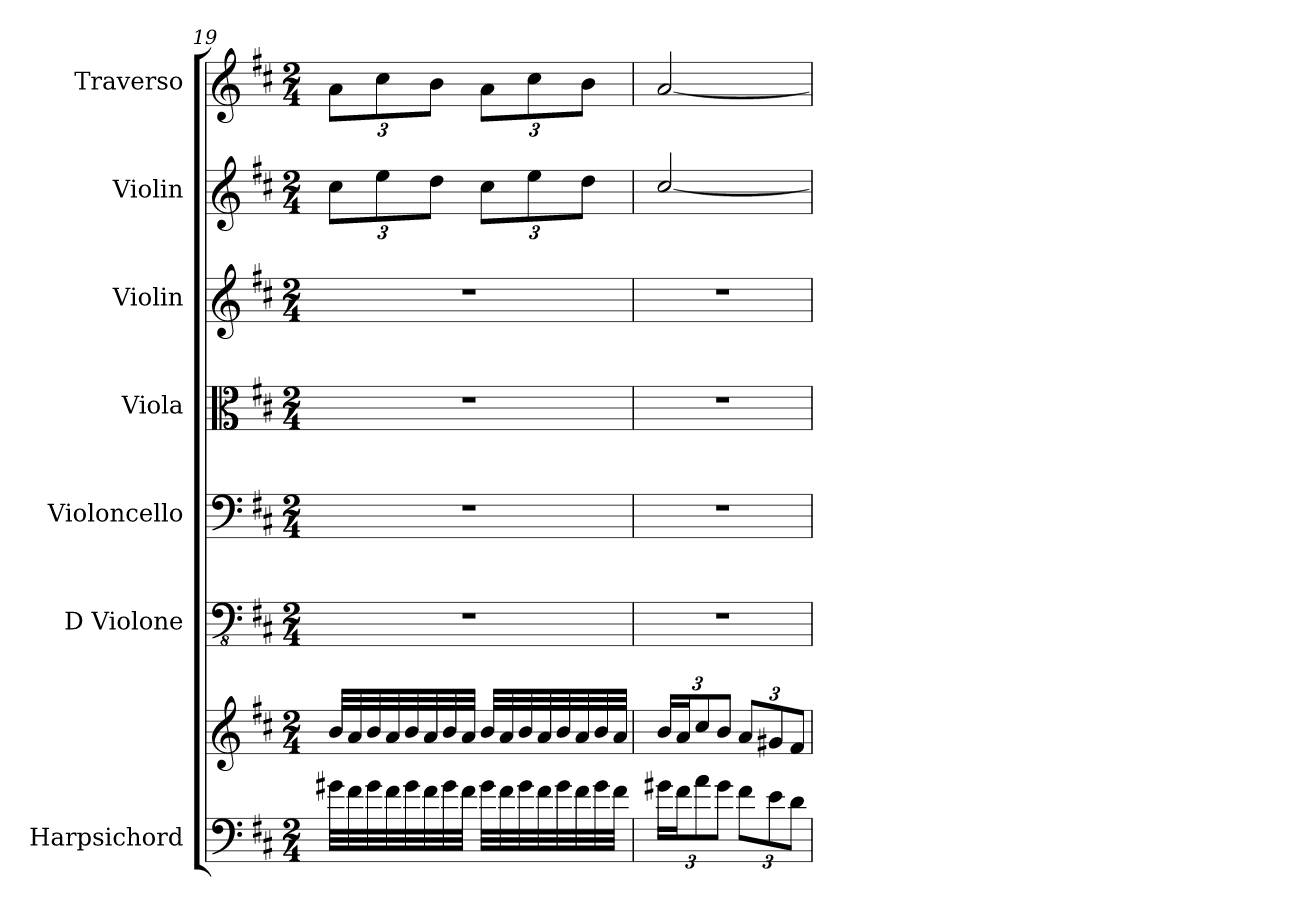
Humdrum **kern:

**kern	**kern	**kern	**kern	**kern	**kern	**kern	**kern
*part7	*part7	*part6	*part5	*part4	*part3	*part2	*part1
*staff8	*staff7	*staff6	*staff5	*staff4	*staff3	*staff2	*staff1
*I"Harpsichord	*	*I"D Violone	*I"Violoncello	*I"Viola	*I"Violin	*I"Violin	*I"Traverso
*I'Hch.	*	*I'D Vne.	*I'Vc.	*I'Vla.	*I'Vln.	*I'Vln.	*I'Trv.
!!LO:PB:g=z
*clefF4	*clefG2	*clefFv4	*clefF4	*clefC3	*clefG2	*clefG2	*clefG2
*	*	*ITrd7c12	*	*	*	*	*
*k[f#c#]	*k[f#c#]	*k[f#c#]	*k[f#c#]	*k[f#c#]	*k[f#c#]	*k[f#c#]	*k[f#c#]
*M2/4	*M2/4	*M2/4	*M2/4	*M2/4	*M2/4	*M2/4	*M2/4
*	*	*	*	*	*	*Xbrackettup	*Xbrackettup
=19	=19	=19	=19	=19	=19	=19	=19
32g#X\LLL	32b/LLL	2r	2r	2r	2r	12cc#\L	12a\L
32f#\	32a/	.	.	.	.	.	.
32g#\	32b/	.	.	.	.	.	.
.	.	.	.	.	.	12ee\	12cc#\
32f#\	32a/	.	.	.	.	.	.
32g#\	32b/	.	.	.	.	.	.
32f#\	32a/	.	.	.	.	.	.
.	.	.	.	.	.	12dd\J	12b\J
32g#\	32b/	.	.	.	.	.	.
32f#\JJJ	32a/JJJ	.	.	.	.	.	.
32g#\LLL	32b/LLL	.	.	.	.	12cc#\L	12a\L
32f#\	32a/	.	.	.	.	.	.
32g#\	32b/	.	.	.	.	.	.
.	.	.	.	.	.	12ee\	12cc#\
32f#\	32a/	.	.	.	.	.	.
32g#\	32b/	.	.	.	.	.	.
32f#\	32a/	.	.	.	.	.	.
.	.	.	.	.	.	12dd\J	12b\J
32g#\	32b/	.	.	.	.	.	.
32f#\JJJ	32a/JJJ	.	.	.	.	.	.
=20	=20	=20	=20	=20	=20	=20	=20
*Xbrackettup	*Xbrackettup	*	*	*	*	*	*
24g#X\LL	24b/LL	2r	2r	2r	2r	[2cc#/	[2a/
24f#\J	24a/J	.	.	.	.	.	.
12a\	12cc#/	.	.	.	.	.	.
12g#\J	12b/J	.	.	.	.	.	.
12f#\L	12a/L	.	.	.	.	.	.
12e\	12g#X/	.	.	.	.	.	.
12d\J	12f#/J	.	.	.	.	.	.
=	=	=	=	=	=	=	=
*-	*-	*-	*-	*-	*-	*-	*-
